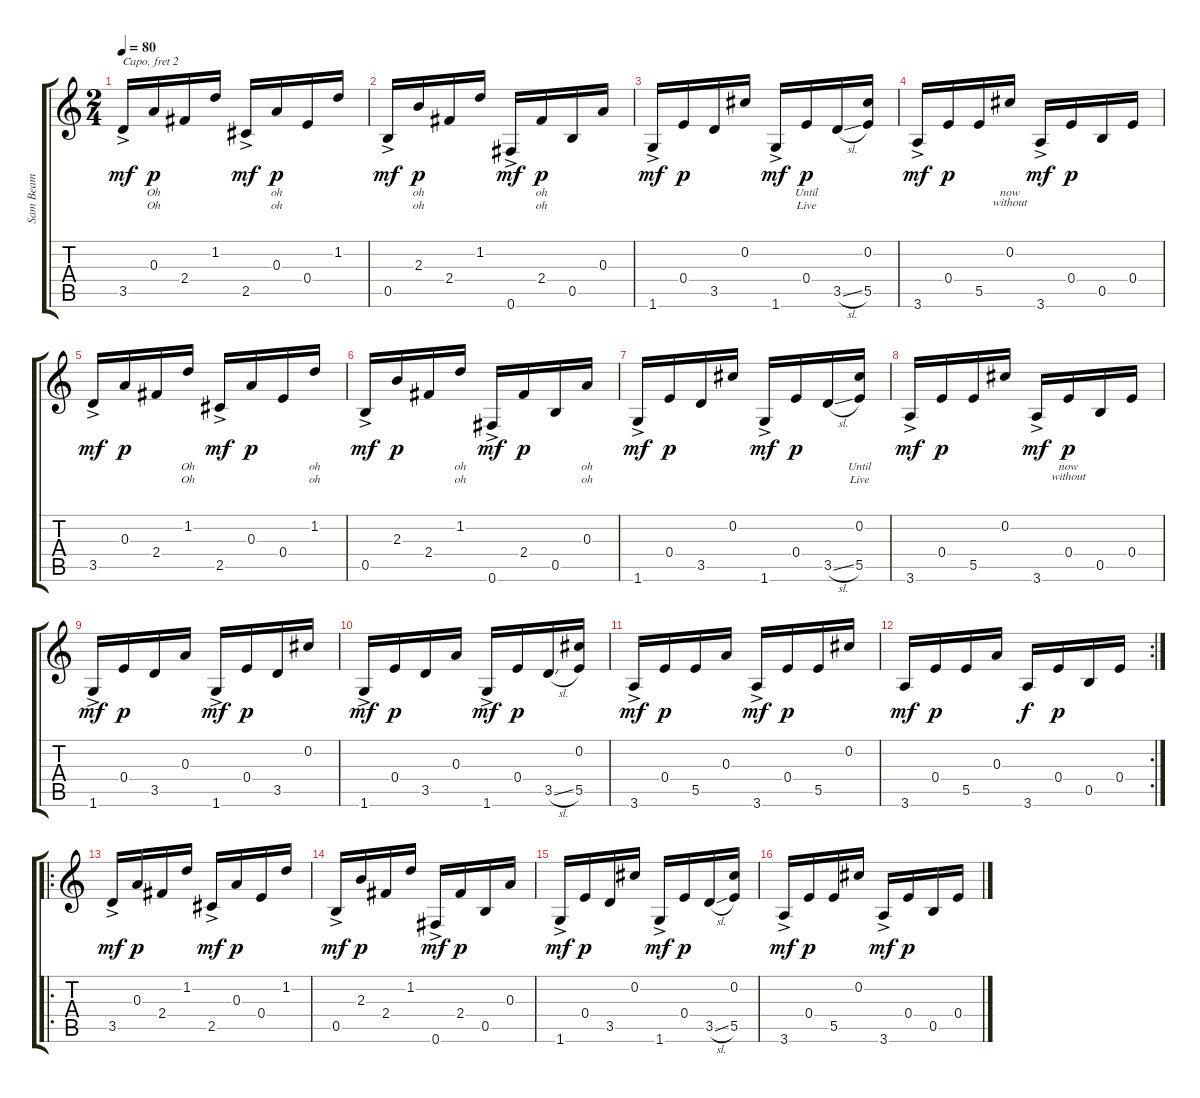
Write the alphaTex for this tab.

\track ("Sam Beam" "Sam Beam") {instrument acousticguitarnylon}
\staff {score tabs}
\capo 2
\tuning (E4 B3 G3 D3 A2 E2) {hide}
\ts (2 4)
\tempo 80
\clef g2
\ks c
3.5{ac}.16{lyrics (0 "") lyrics (1 "") lyrics (2 "") lyrics (3 "") lyrics (4 "") dy mf} 0.3.16{lyrics (0 "Oh") lyrics (1 "Oh") lyrics (2 "") lyrics (3 "") lyrics (4 "") dy p} 2.4.16{lyrics (0 "") lyrics (1 "") lyrics (2 "") lyrics (3 "") lyrics (4 "")} 1.2.16{lyrics (0 "") lyrics (1 "") lyrics (2 "") lyrics (3 "") lyrics (4 "")} 2.5{ac}.16{lyrics (0 "") lyrics (1 "") lyrics (2 "") lyrics (3 "") lyrics (4 "") dy mf} 0.3.16{lyrics (0 "oh") lyrics (1 "oh") lyrics (2 "") lyrics (3 "") lyrics (4 "") dy p} 0.4.16{lyrics (0 "") lyrics (1 "") lyrics (2 "") lyrics (3 "") lyrics (4 "")} 1.2.16{lyrics (0 "") lyrics (1 "") lyrics (2 "") lyrics (3 "") lyrics (4 "")} |
0.5{ac}.16{lyrics (0 "") lyrics (1 "") lyrics (2 "") lyrics (3 "") lyrics (4 "") dy mf} 2.3.16{lyrics (0 "oh") lyrics (1 "oh") lyrics (2 "") lyrics (3 "") lyrics (4 "") dy p} 2.4.16{lyrics (0 "") lyrics (1 "") lyrics (2 "") lyrics (3 "") lyrics (4 "")} 1.2.16{lyrics (0 "") lyrics (1 "") lyrics (2 "") lyrics (3 "") lyrics (4 "")} 0.6{ac}.16{lyrics (0 "") lyrics (1 "") lyrics (2 "") lyrics (3 "") lyrics (4 "") dy mf} 2.4.16{lyrics (0 "oh") lyrics (1 "oh") lyrics (2 "") lyrics (3 "") lyrics (4 "") dy p} 0.5.16{lyrics (0 "") lyrics (1 "") lyrics (2 "") lyrics (3 "") lyrics (4 "")} 0.3.16{lyrics (0 "") lyrics (1 "") lyrics (2 "") lyrics (3 "") lyrics (4 "")} |
1.6{ac}.16{lyrics (0 "") lyrics (1 "") lyrics (2 "") lyrics (3 "") lyrics (4 "") dy mf} 0.4.16{lyrics (0 "") lyrics (1 "") lyrics (2 "") lyrics (3 "") lyrics (4 "") dy p} 3.5.16{lyrics (0 "") lyrics (1 "") lyrics (2 "") lyrics (3 "") lyrics (4 "")} 0.2.16{lyrics (0 "") lyrics (1 "") lyrics (2 "") lyrics (3 "") lyrics (4 "")} 1.6{ac}.16{lyrics (0 "") lyrics (1 "") lyrics (2 "") lyrics (3 "") lyrics (4 "") dy mf} 0.4.16{lyrics (0 "Until") lyrics (1 "Live") lyrics (2 "") lyrics (3 "") lyrics (4 "") dy p} 3.5{sl}.16{lyrics (0 "") lyrics (1 "") lyrics (2 "") lyrics (3 "") lyrics (4 "")} (0.2 5.5).16{lyrics (0 "") lyrics (1 "") lyrics (2 "") lyrics (3 "") lyrics (4 "")} |
3.6{ac}.16{lyrics (0 "") lyrics (1 "") lyrics (2 "") lyrics (3 "") lyrics (4 "") dy mf} 0.4.16{lyrics (0 "") lyrics (1 "") lyrics (2 "") lyrics (3 "") lyrics (4 "") dy p} 5.5.16{lyrics (0 "") lyrics (1 "") lyrics (2 "") lyrics (3 "") lyrics (4 "")} 0.2.16{lyrics (0 "now") lyrics (1 "without") lyrics (2 "") lyrics (3 "") lyrics (4 "")} 3.6{ac}.16{lyrics (0 "") lyrics (1 "") lyrics (2 "") lyrics (3 "") lyrics (4 "") dy mf} 0.4.16{lyrics (0 "") lyrics (1 "") lyrics (2 "") lyrics (3 "") lyrics (4 "") dy p} 0.5.16{lyrics (0 "") lyrics (1 "") lyrics (2 "") lyrics (3 "") lyrics (4 "")} 0.4.16{lyrics (0 "") lyrics (1 "") lyrics (2 "") lyrics (3 "") lyrics (4 "")} |
3.5{ac}.16{lyrics (0 "") lyrics (1 "") lyrics (2 "") lyrics (3 "") lyrics (4 "") dy mf} 0.3.16{lyrics (0 "") lyrics (1 "") lyrics (2 "") lyrics (3 "") lyrics (4 "") dy p} 2.4.16{lyrics (0 "") lyrics (1 "") lyrics (2 "") lyrics (3 "") lyrics (4 "")} 1.2.16{lyrics (0 "Oh") lyrics (1 "Oh") lyrics (2 "") lyrics (3 "") lyrics (4 "")} 2.5{ac}.16{lyrics (0 "") lyrics (1 "") lyrics (2 "") lyrics (3 "") lyrics (4 "") dy mf} 0.3.16{lyrics (0 "") lyrics (1 "") lyrics (2 "") lyrics (3 "") lyrics (4 "") dy p} 0.4.16{lyrics (0 "") lyrics (1 "") lyrics (2 "") lyrics (3 "") lyrics (4 "")} 1.2.16{lyrics (0 "oh") lyrics (1 "oh") lyrics (2 "") lyrics (3 "") lyrics (4 "")} |
0.5{ac}.16{lyrics (0 "") lyrics (1 "") lyrics (2 "") lyrics (3 "") lyrics (4 "") dy mf} 2.3.16{lyrics (0 "") lyrics (1 "") lyrics (2 "") lyrics (3 "") lyrics (4 "") dy p} 2.4.16{lyrics (0 "") lyrics (1 "") lyrics (2 "") lyrics (3 "") lyrics (4 "")} 1.2.16{lyrics (0 "oh") lyrics (1 "oh") lyrics (2 "") lyrics (3 "") lyrics (4 "")} 0.6{ac}.16{lyrics (0 "") lyrics (1 "") lyrics (2 "") lyrics (3 "") lyrics (4 "") dy mf} 2.4.16{lyrics (0 "") lyrics (1 "") lyrics (2 "") lyrics (3 "") lyrics (4 "") dy p} 0.5.16{lyrics (0 "") lyrics (1 "") lyrics (2 "") lyrics (3 "") lyrics (4 "")} 0.3.16{lyrics (0 "oh") lyrics (1 "oh") lyrics (2 "") lyrics (3 "") lyrics (4 "")} |
1.6{ac}.16{lyrics (0 "") lyrics (1 "") lyrics (2 "") lyrics (3 "") lyrics (4 "") dy mf} 0.4.16{lyrics (0 "") lyrics (1 "") lyrics (2 "") lyrics (3 "") lyrics (4 "") dy p} 3.5.16{lyrics (0 "") lyrics (1 "") lyrics (2 "") lyrics (3 "") lyrics (4 "")} 0.2.16{lyrics (0 "") lyrics (1 "") lyrics (2 "") lyrics (3 "") lyrics (4 "")} 1.6{ac}.16{lyrics (0 "") lyrics (1 "") lyrics (2 "") lyrics (3 "") lyrics (4 "") dy mf} 0.4.16{lyrics (0 "") lyrics (1 "") lyrics (2 "") lyrics (3 "") lyrics (4 "") dy p} 3.5{sl}.16{lyrics (0 "") lyrics (1 "") lyrics (2 "") lyrics (3 "") lyrics (4 "")} (0.2 5.5).16{lyrics (0 "Until") lyrics (1 "Live") lyrics (2 "") lyrics (3 "") lyrics (4 "")} |
3.6{ac}.16{lyrics (0 "") lyrics (1 "") lyrics (2 "") lyrics (3 "") lyrics (4 "") dy mf} 0.4.16{lyrics (0 "") lyrics (1 "") lyrics (2 "") lyrics (3 "") lyrics (4 "") dy p} 5.5.16{lyrics (0 "") lyrics (1 "") lyrics (2 "") lyrics (3 "") lyrics (4 "")} 0.2.16{lyrics (0 "") lyrics (1 "") lyrics (2 "") lyrics (3 "") lyrics (4 "")} 3.6{ac}.16{lyrics (0 "") lyrics (1 "") lyrics (2 "") lyrics (3 "") lyrics (4 "") dy mf} 0.4.16{lyrics (0 "now") lyrics (1 "without") lyrics (2 "") lyrics (3 "") lyrics (4 "") dy p} 0.5.16{lyrics (0 "") lyrics (1 "") lyrics (2 "") lyrics (3 "") lyrics (4 "")} 0.4.16 |
1.6{ac}.16{dy mf} 0.4.16{dy p} 3.5.16 0.3.16 1.6{ac}.16{dy mf} 0.4.16{dy p} 3.5.16 0.2.16 |
1.6{ac}.16{dy mf} 0.4.16{dy p} 3.5.16 0.3.16 1.6{ac}.16{dy mf} 0.4.16{dy p} 3.5{sl}.16 (0.2 5.5).16 |
3.6{ac}.16{dy mf} 0.4.16{dy p} 5.5.16 0.3.16 3.6{ac}.16{dy mf} 0.4.16{dy p} 5.5.16 0.2.16 |
\rc 2
3.6.16{dy mf} 0.4.16{dy p} 5.5.16 0.3.16 3.6.16{dy f} 0.4.16{dy p} 0.5.16 0.4.16 |
\ro
3.5{ac}.16{dy mf} 0.3.16{dy p} 2.4.16 1.2.16 2.5{ac}.16{dy mf} 0.3.16{dy p} 0.4.16 1.2.16 |
0.5{ac}.16{dy mf} 2.3.16{dy p} 2.4.16 1.2.16 0.6{ac}.16{dy mf} 2.4.16{dy p} 0.5.16 0.3.16 |
1.6{ac}.16{dy mf} 0.4.16{dy p} 3.5.16 0.2.16 1.6{ac}.16{dy mf} 0.4.16{dy p} 3.5{sl}.16 (0.2 5.5).16 |
3.6{ac}.16{dy mf} 0.4.16{dy p} 5.5.16 0.2.16 3.6{ac}.16{dy mf} 0.4.16{dy p} 0.5.16 0.4.16
